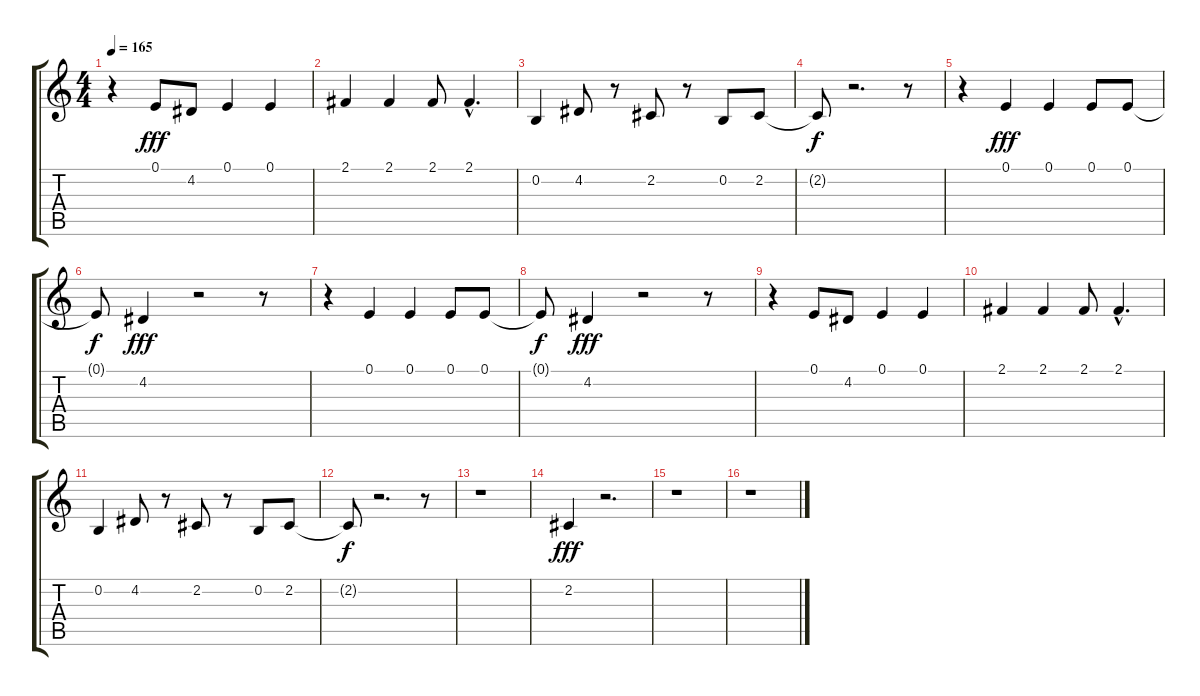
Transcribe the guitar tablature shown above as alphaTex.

\track "" {instrument oboe}
\staff {score tabs}
\tuning (E4 B3 G3 D3 A2 E2) {hide}
\ts (4 4)
\tempo 165
\clef g2
\ks c
r.4{dy fff} 0.1.8 4.2.8 0.1.4 0.1.4 |
2.1.4 2.1.4 2.1.8 2.1{hac}.4{d} |
0.2.4 4.2.8 r.8 2.2.8 r.8 0.2.8 2.2.8 |
2.2{t}.8{dy f} r.2{d} r.8 |
r.4 0.1.4{dy fff} 0.1.4 0.1.8 0.1.8 |
0.1{t}.8{dy f} 4.2.4{dy fff} r.2 r.8 |
r.4 0.1.4 0.1.4 0.1.8 0.1.8 |
0.1{t}.8{dy f} 4.2.4{dy fff} r.2 r.8 |
r.4 0.1.8 4.2.8 0.1.4 0.1.4 |
2.1.4 2.1.4 2.1.8 2.1{hac}.4{d} |
0.2.4 4.2.8 r.8 2.2.8 r.8 0.2.8 2.2.8 |
2.2{t}.8{dy f} r.2{d} r.8 |
r.1 |
2.2.4{dy fff} r.2{d} |
r.1 |
r.1
